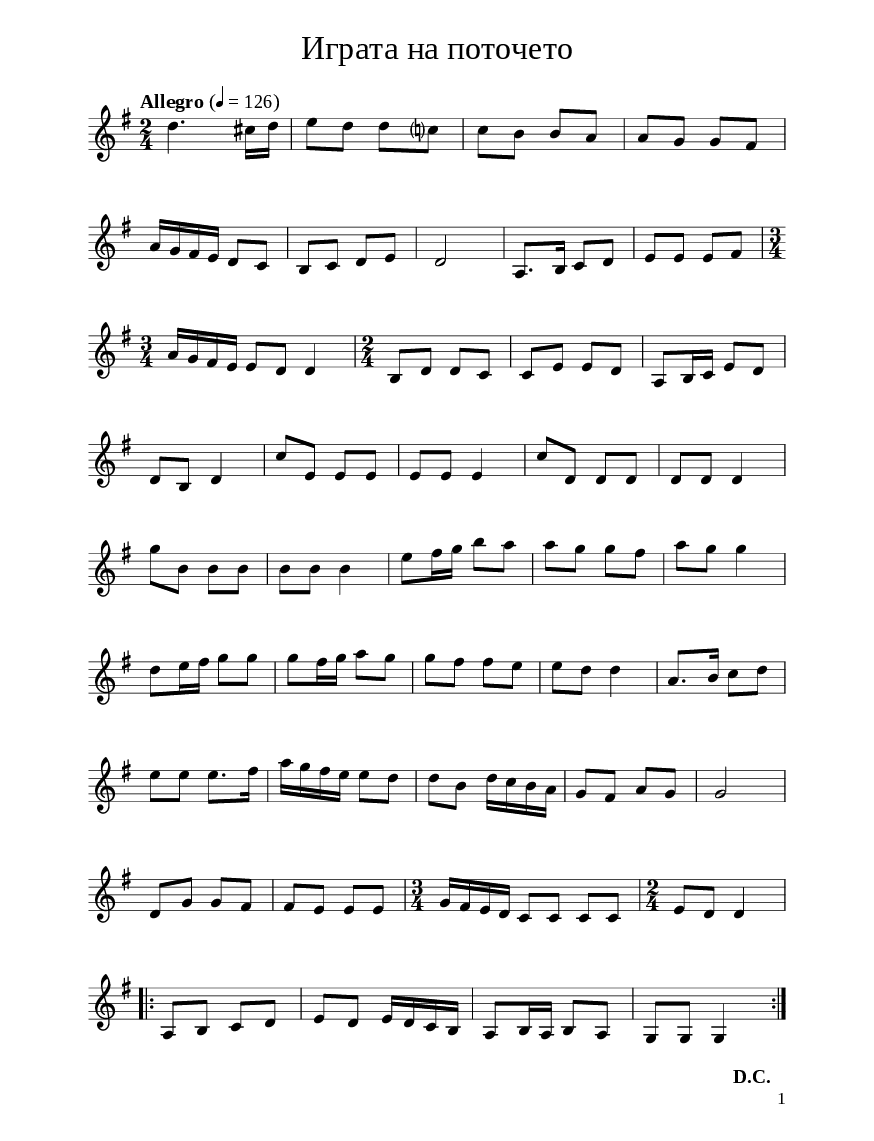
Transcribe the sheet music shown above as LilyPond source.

\version "2.24.4"

% include paper part and global functions
\include "include/globals.ily"

\bookpart {
  \label #'ref172
  \tocItem \markup "Играта на поточето"
  \paper {
    print-all-headers = ##t
    print-page-number = ##t
    print-first-page-number = ##t

    % put page numbers on the bottom
    oddHeaderMarkup = \markup ""
    evenHeaderMarkup = \markup ""
    oddFooterMarkup = \markup
    \fill-line {
      ""
      \if \should-print-page-number \fromproperty #'page:page-number-string
    }
    evenFooterMarkup = \markup
    \fill-line {
      \if \should-print-page-number \fromproperty #'page:page-number-string
      ""
    }

    left-margin = 1.5\cm
    right-margin = 1.5\cm
    top-margin = 1.6\cm
    bottom-margin = 1.2\cm
    ragged-bottom = ##t % do not spread the staves to fill the whole vertical space

    % change distance between staves
    system-system-spacing =
    #'((basic-distance . 14)
       (minimum-distance . 6)
       (padding . 1)
       (stretchability . 10.5))
  }

  \header {
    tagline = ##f
  }

  \score {
    \include "include/score-layout.ily"

    \new Voice \absolute {
      \clef treble
      \key g \major
      \time 2/4
      \tempoFunc "Allegro" 4 "126"
      %\autoBeamOff
      d''4. cis''16 d''16 | % 2
      e''8 d''8 d''8 c''?8 | % 3
      c''8 b'8 b'8 a'8 | % 4
      a'8 g'8 g'8 fis'8 \break | % 5
      a'16 g'16 fis'16 e'16 d'8 c'8 | % 6
      b8 c'8 d'8 e'8 | % 7
      d'2 | % 8
      a8. b16 c'8 d'8 | % 9
      e'8 e'8 e'8 fis'8 \break

      \time 3/4  a'16 g'16 fis'16 e'16 e'8 d'8 d'4 | % 11
      \time 2/4  b8 d'8 d'8 c'8 | % 12
      c'8 e'8 e'8 d'8 | % 13
      a8 b16 c'16 e'8 d'8 \break | % 14
      d'8 b8 d'4 | % 15
      c''8 e'8 e'8 e'8 | % 16
      e'8 e'8 e'4 | % 17
      c''8 d'8 d'8 d'8 | % 18
      d'8 d'8 d'4 \break | % 19
      g''8 b'8 b'8 b'8 |
      b'8 b'8 b'4 | % 21
      e''8 fis''16 g''16 b''8 a''8 | % 22
      a''8 g''8 g''8 fis''8 | % 23
      a''8 g''8 g''4 \break | % 24
      d''8 e''16 fis''16 g''8 g''8 | % 25
      g''8 fis''16 g''16 a''8 g''8 | % 26
      g''8 fis''8 fis''8 e''8 | % 27
      e''8 d''8 d''4 | % 28
      a'8. b'16 c''8 d''8 \break | % 29
      e''8 e''8 e''8. fis''16 |
      a''16 g''16 fis''16 e''16 e''8 d''8 | % 31
      d''8 b'8 d''16 c''16 b'16 a'16 | % 32
      g'8 fis'8 a'8 g'8 | % 33
      g'2 \break | % 34
      d'8 g'8 g'8 fis'8 | % 35
      fis'8 e'8 e'8 e'8 | % 36
      \time 3/4  g'16 fis'16 e'16 d'16 \autoBeamOff c'8 [c'8] c'8 [c'8] | \autoBeamOn % 37
      \time 2/4  e'8 d'8 d'4 \break | % 38
      \bar ".|:-|"
      a8 b8 c'8 d'8 | % 39
      e'8 d'8 e'16 d'16 c'16 b16 |
      a8 b16 a16 b8 a8 | % 41
      g8 g8 g4
      \bar ":|."
    }

    %\addlyrics {}

    \header {
      title = \titleFunc #'ref_desc_16 "Играта на поточето" "Igrata na potočeto  –  Das Spiel der Quelle"
    }

    \midi{}

  } % score

  \markup \dcr-one "D.C." #4.2
} % bookpart

% Più mosso
%
